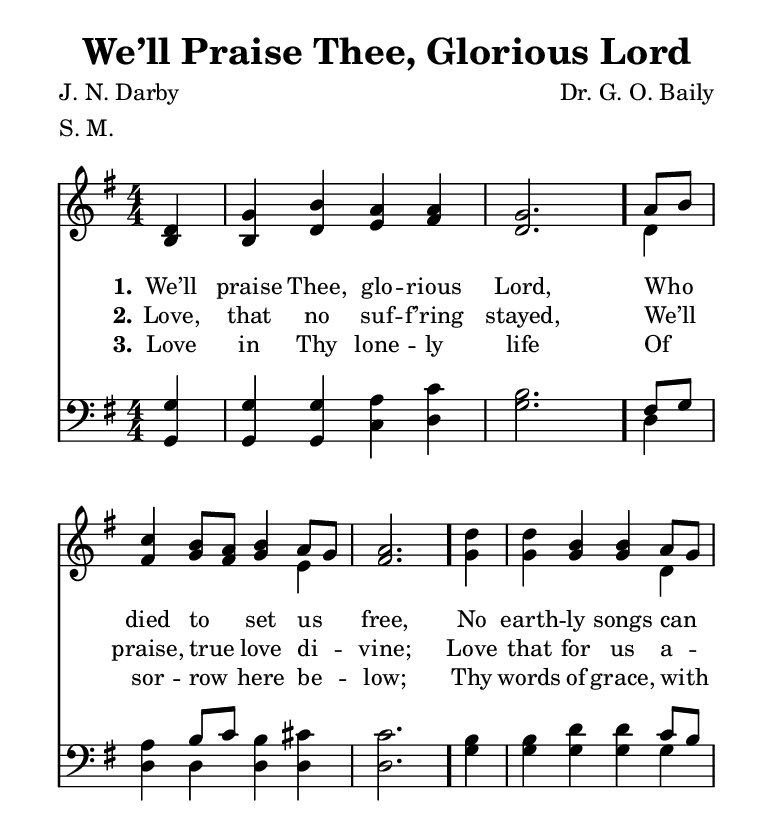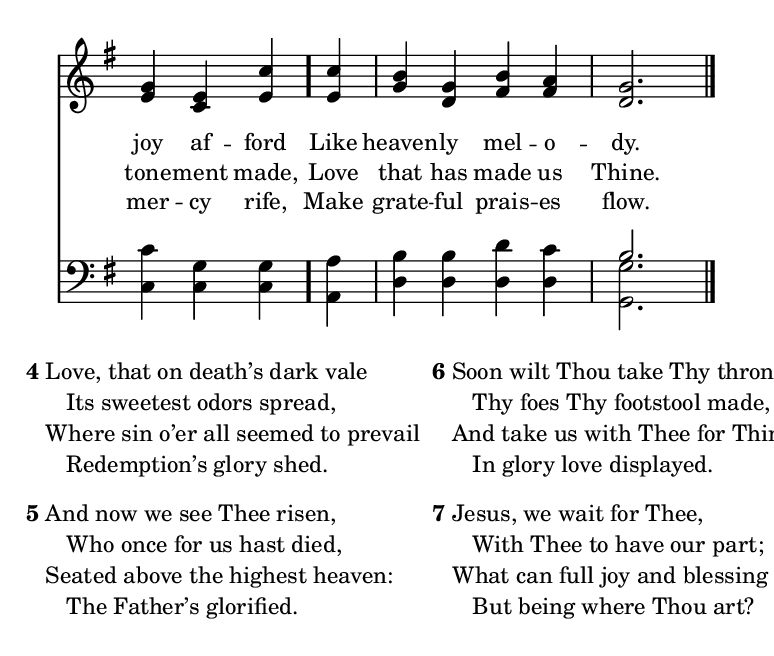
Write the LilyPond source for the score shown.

\include "common/global.ily"
\paper {
  \include "common/paper.ily"
  ragged-bottom = ##t
  score-markup-spacing.padding = 2.5
  score-markup-spacing.basic-distance = 2.5
}

\header{
  hymnnumber = "266"
  title = "We’ll Praise Thee, Glorious Lord"
  tunename = "Armington"
  meter = "S. M."
  poet = "J. N. Darby"
  composer = "Dr. G. O. Baily"
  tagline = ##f
}

global = {
  \include "common/overrides.ily"
  \override Staff.TimeSignature.style = #'numbered
  \time 4/4
  \override Score.MetronomeMark.transparent = ##t % hide all fermata changes too
  \tempo 4=80
  \key g \major
  \partial 4
  \autoBeamOff
}

notesSoprano = {
\global
\relative c' {

  d4 | g b a a | g2.
  a8[ b] | c4 b8[ a] b4 a8[ g] | a2. \eogbreak
  d4 | d b b a8[ g] | g4 e c'
  c4 | b4 g b a | g2.

  \bar "|."

}
}

notesAlto = {
\global
\relative e' {

  b4 | b d e fis | d2.
  d4 | fis g8[ fis] g4 e | fis2.
  g4 | g g g d | e c e
  e4 | g d fis fis | d2.

}
}

notesTenor = {
\global
\relative a {

  g4 | g g a c | b2.
  fis8[ g] | a4 b8[ c] b4 cis | c2.
  b4 | b d d c8[ b] | c4 g g
  a | b b d c | b2.

}
}

notesBass = {
\global
\relative f, {

  g4 | g g c d | g2.
  d4 | d d d d | d2.
  g4 | g g g g | c, c c
  a4 | d d d d | <g g,>2.

}
}

wordsA = \lyricmode {
\set stanza = "1."

We’ll praise Thee, glo -- rious Lord, \bar "."
Who died to set us free, \bar "."
No earth -- ly songs can joy af -- ford \bar "."
Like heaven -- ly mel -- o -- dy. \bar "."

}

wordsB = \lyricmode {
\set stanza = "2."

Love, that no suf -- f’ring stayed,
We’ll praise, true love di -- vine;
Love that for us a -- tone -- ment made,
Love that has made us Thine.

}

wordsC = \lyricmode {
\set stanza = "3."

Love in Thy lone -- ly life
Of sor -- row here be -- low;
Thy words of grace, with mer -- cy rife,
Make grate -- ful prais -- es flow.

}

wordsD = \markuplist {

\line { Love, that on death’s dark vale }
\line { { \hspace #2 } Its sweetest odors spread, }
\line { Where sin o’er all seemed to prevail }
\line { { \hspace #2 } Redemption’s glory shed. }

}

wordsE = \markuplist {

\line { And now we see Thee risen, }
\line { { \hspace #2 } Who once for us hast died, }
\line { Seated above the highest heaven: }
\line { { \hspace #2 } The Father’s glorified. }

}

wordsF = \markuplist {

\line { Soon wilt Thou take Thy throne, }
\line { { \hspace #2 } Thy foes Thy footstool made, }
\line { And take us with Thee for Thine own, }
\line { { \hspace #2 } In glory love displayed. }

}

wordsG = \markuplist {

\line { Jesus, we wait for Thee, }
\line { { \hspace #2 } With Thee to have our part; }
\line { What can full joy and blessing be }
\line { { \hspace #2 } But being where Thou art? }

}

\score {
  \context ChoirStaff <<
    \context Staff = upper <<
      \set Staff.autoBeaming = ##f
      \set ChoirStaff.systemStartDelimiter = #'SystemStartBar
      \set ChoirStaff.printPartCombineTexts = ##f
      \partcombine #'(2 . 11) \notesSoprano \notesAlto
      \context NullVoice = sopranos { \voiceOne << \notesSoprano >> }
      \context Lyrics = one   \lyricsto sopranos \wordsA
      \context Lyrics = two   \lyricsto sopranos \wordsB
      \context Lyrics = three \lyricsto sopranos \wordsC
    >>
    \context Staff = men <<
      \set Staff.autoBeaming = ##f
      \clef bass
      \set ChoirStaff.printPartCombineTexts = ##f
      \partcombine #'(2 . 11) \notesTenor \notesBass
    >>
  >>
  \layout {
    \include "common/layout.ily"
  }
  #(cond ((ly:get-option 'eog-midi-permitted) #{ \midi{
    \include "common/midi.ily"
  } #}))
}

\noPageBreak

\markup { \vcenter \column {
  \vspace #0.2 % not enough space for \vspace #1
  \fill-line {
    \null
    \column {
    \line{ \bold 4 \column { \wordsD } } \combine \null \vspace #0.4
    \line{ \bold 5 \column { \wordsE } }
    }
    \null
    \column {
    \line{ \bold 6 \column { \wordsF } } \combine \null \vspace #0.4
    \line{ \bold 7 \column { \wordsG } }
    }
    \null
  }
  \vspace #0.2 % not enough space for \vspace #1
} }

\version "2.19.49"  % necessary for upgrading to future LilyPond versions.

% vi:set et ts=2 sw=2 ai nocindent syntax=lilypond:
